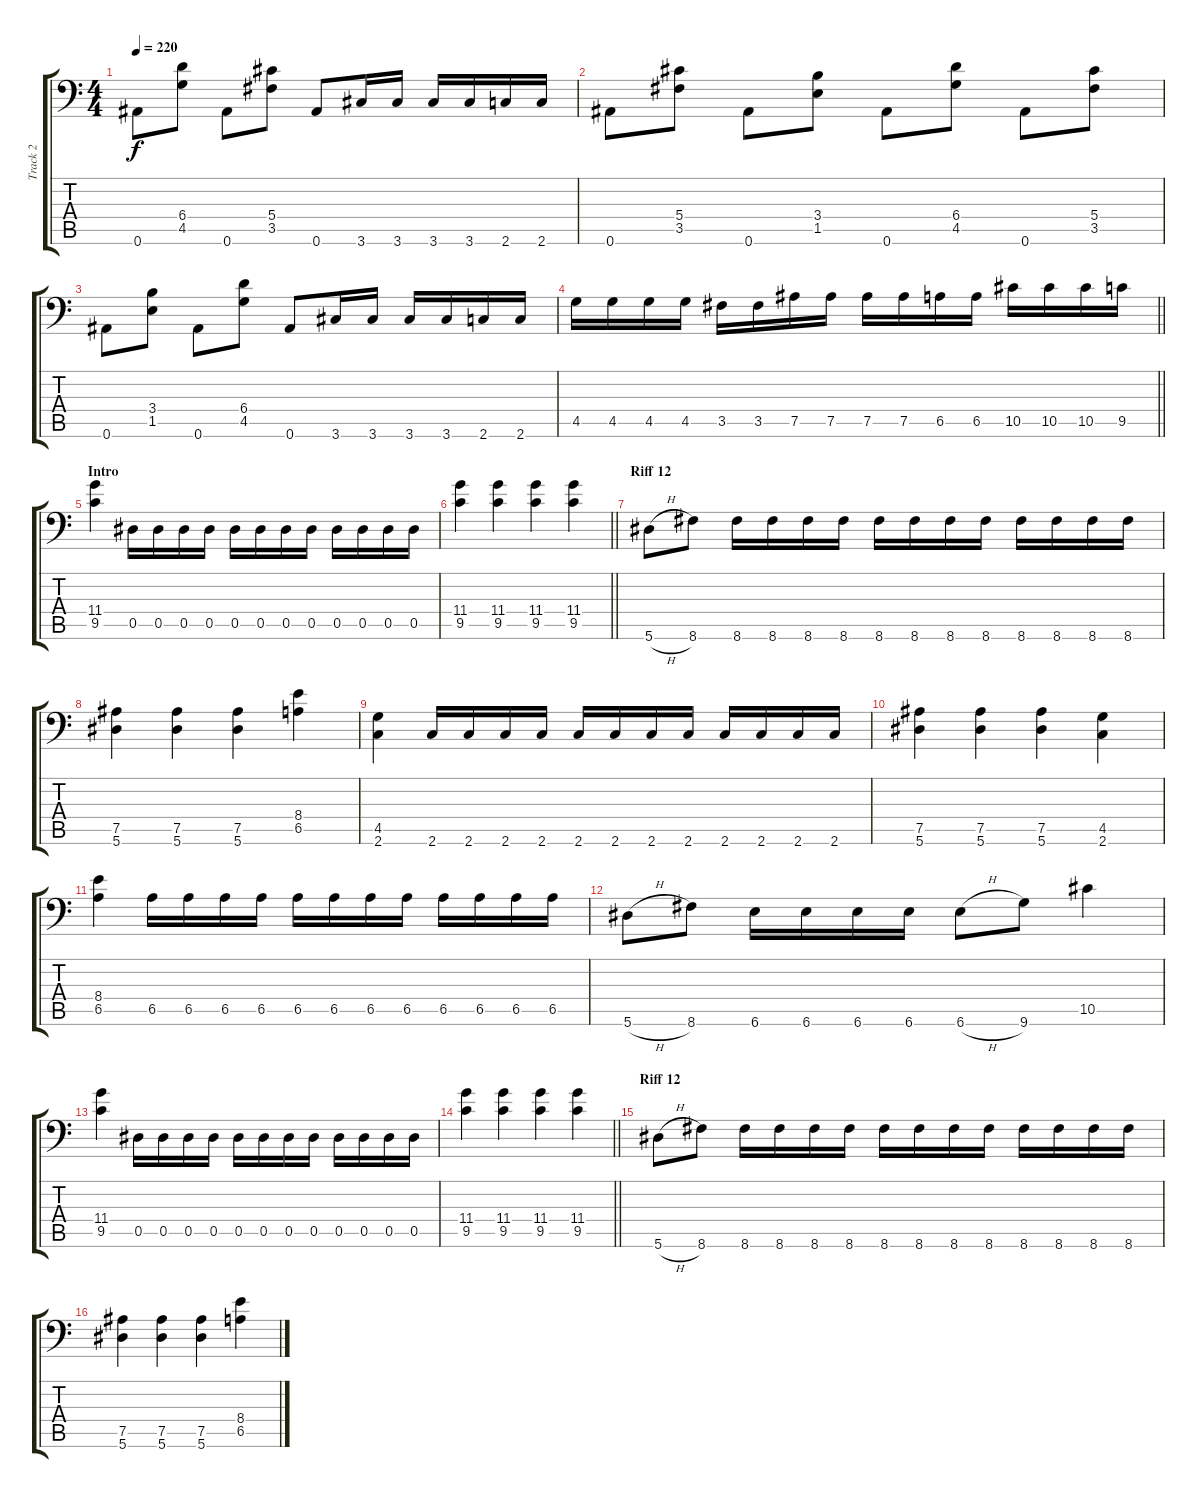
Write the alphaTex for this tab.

\track ("Track 2" "Track 2") {instrument distortionguitar}
\staff {score tabs}
\tuning (Bb3 F3 Db3 Ab2 Eb2 Bb1) {hide}
\ts (4 4)
\tempo 220
\clef f4
\ks c
0.6.8{dy f} (6.4 4.5).8 0.6.8 (5.4 3.5).8 0.6.8 3.6.16 3.6.16 3.6.16 3.6.16 2.6.16 2.6.16 |
0.6.8 (5.4 3.5).8 0.6.8 (3.4 1.5).8 0.6.8 (6.4 4.5).8 0.6.8 (5.4 3.5).8 |
0.6.8 (3.4 1.5).8 0.6.8 (6.4 4.5).8 0.6.8 3.6.16 3.6.16 3.6.16 3.6.16 2.6.16 2.6.16 |
\barLineRight lightlight
4.5.16 4.5.16 4.5.16 4.5.16 3.5.16 3.5.16 7.5.16 7.5.16 7.5.16 7.5.16 6.5.16 6.5.16 10.5.16 10.5.16 10.5.16 9.5.16 |
\section ("" "Intro")
(11.4 9.5).4 0.5.16 0.5.16 0.5.16 0.5.16 0.5.16 0.5.16 0.5.16 0.5.16 0.5.16 0.5.16 0.5.16 0.5.16 |
\barLineRight lightlight
(11.4 9.5).4 (11.4 9.5).4 (11.4 9.5).4 (11.4 9.5).4 |
\section ("" "Riff 12")
5.6{h}.8 8.6.8 8.6.16 8.6.16 8.6.16 8.6.16 8.6.16 8.6.16 8.6.16 8.6.16 8.6.16 8.6.16 8.6.16 8.6.16 |
(7.5 5.6).4 (7.5 5.6).4 (7.5 5.6).4 (8.4 6.5).4 |
(4.5 2.6).4 2.6.16 2.6.16 2.6.16 2.6.16 2.6.16 2.6.16 2.6.16 2.6.16 2.6.16 2.6.16 2.6.16 2.6.16 |
(7.5 5.6).4 (7.5 5.6).4 (7.5 5.6).4 (4.5 2.6).4 |
(8.4 6.5).4 6.5.16 6.5.16 6.5.16 6.5.16 6.5.16 6.5.16 6.5.16 6.5.16 6.5.16 6.5.16 6.5.16 6.5.16 |
5.6{h}.8 8.6.8 6.6.16 6.6.16 6.6.16 6.6.16 6.6{h}.8 9.6.8 10.5.4 |
(11.4 9.5).4 0.5.16 0.5.16 0.5.16 0.5.16 0.5.16 0.5.16 0.5.16 0.5.16 0.5.16 0.5.16 0.5.16 0.5.16 |
\barLineRight lightlight
(11.4 9.5).4 (11.4 9.5).4 (11.4 9.5).4 (11.4 9.5).4 |
\section ("" "Riff 12")
5.6{h}.8 8.6.8 8.6.16 8.6.16 8.6.16 8.6.16 8.6.16 8.6.16 8.6.16 8.6.16 8.6.16 8.6.16 8.6.16 8.6.16 |
(7.5 5.6).4 (7.5 5.6).4 (7.5 5.6).4 (8.4 6.5).4
